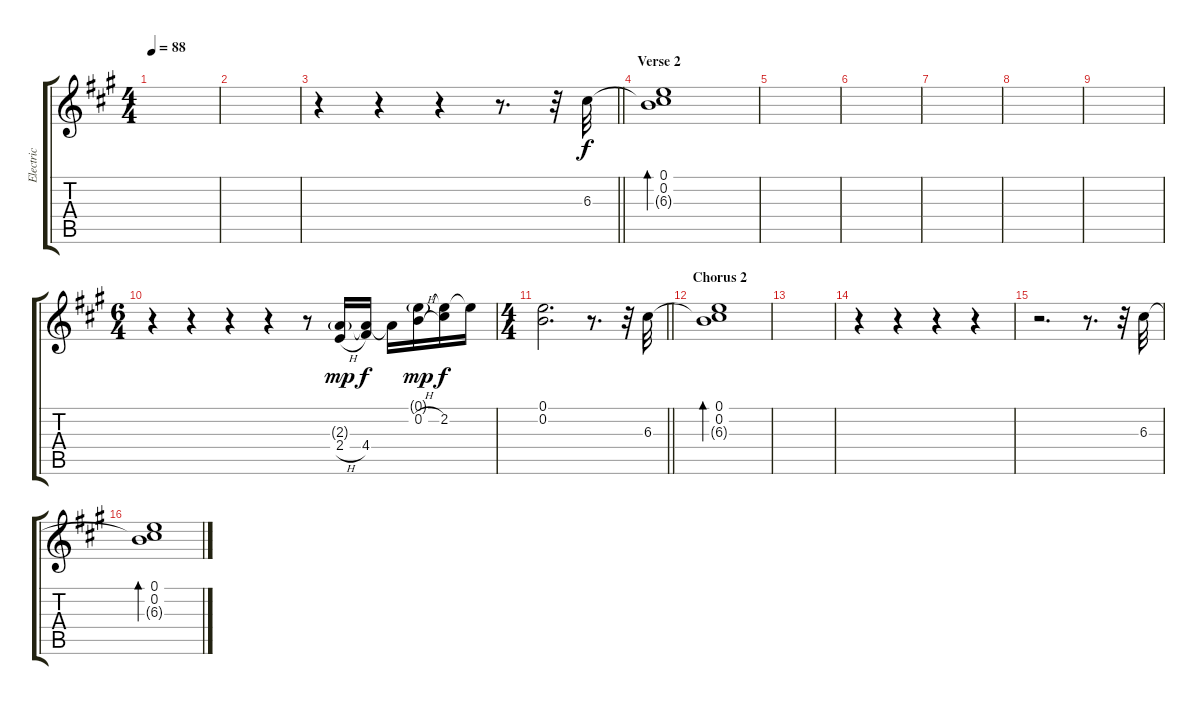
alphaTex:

\track ("Electric" "Electric") {instrument overdrivenguitar}
\staff {score tabs}
\tuning (E4 B3 G3 D3 A2 E2) {hide}
\ts (4 4)
\tempo 88
\clef g2
\ks a
|
|
\barLineRight lightlight
r.4 r.4 r.4 r.8{d} r.32 6.3.32 |
\section ("" "Verse 2")
(0.1 0.2 6.3{t}).1{bd 240 volume 0} |
|
|
|
|
|
\ts (6 4)
r.4 r.4 r.4 r.4 r.8 (2.3{g} 2.4{h}).16{dy mp} (2.3{t} 4.4).16{dy f} 2.3{t}.16 (0.1{g} 0.2{h}).16{dy mp} (0.1{t} 2.2).16{dy f} 0.1{t}.16 |
\ts (4 4)
\barLineRight lightlight
(0.1 0.2).2{d volume 0} r.8{d} r.32 6.3.32{volume 13} |
\section ("" "Chorus 2")
(0.1 0.2 6.3{t}).1{bd 240 volume 0} |
|
r.4 r.4 r.4 r.4 |
r.2{d volume 0} r.8{d} r.32 6.3.32{volume 13} |
(0.1 0.2 6.3{t}).1{bd 240 volume 0}
